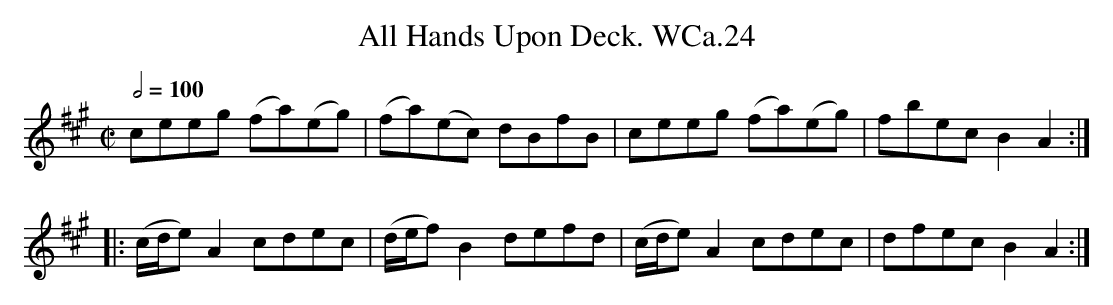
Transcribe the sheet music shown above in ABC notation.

X:1
T:All Hands Upon Deck. WCa.24
M:C|
L:1/8
Q:1/2=100
K:A
ceeg (fa)(eg)|(fa)(ec) dBfB|ceeg (fa)(eg)|fbecB2A2:|
|:(c/d/e) A2cdec|(d/e/f)B2defd|(c/d/e) A2cdec|dfecB2A2:|
